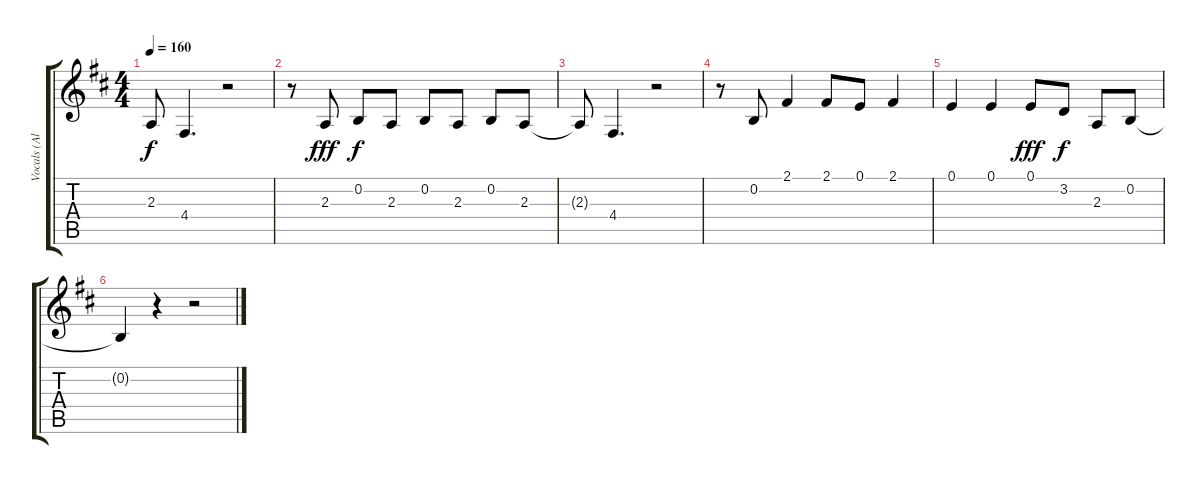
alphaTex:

\track ("Vocals (Alex)" "Vocals (Al") {instrument sopranosax}
\staff {score tabs}
\tuning (E4 B3 G3 D3 A2 E2) {hide}
\ts (4 4)
\tempo 160
\clef g2
\ks d
2.3{t}.8{dy f} 4.4.4{d} r.2 |
r.8 2.3.8{dy fff} 0.2.8{dy f} 2.3.8 0.2.8 2.3.8 0.2.8 2.3.8 |
2.3{t}.8 4.4.4{d} r.2 |
r.8 0.2.8 2.1.4 2.1.8 0.1.8 2.1.4 |
0.1.4 0.1.4 0.1.8{dy fff} 3.2.8{dy f} 2.3.8 0.2.8 |
0.2{t}.4 r.4 r.2
